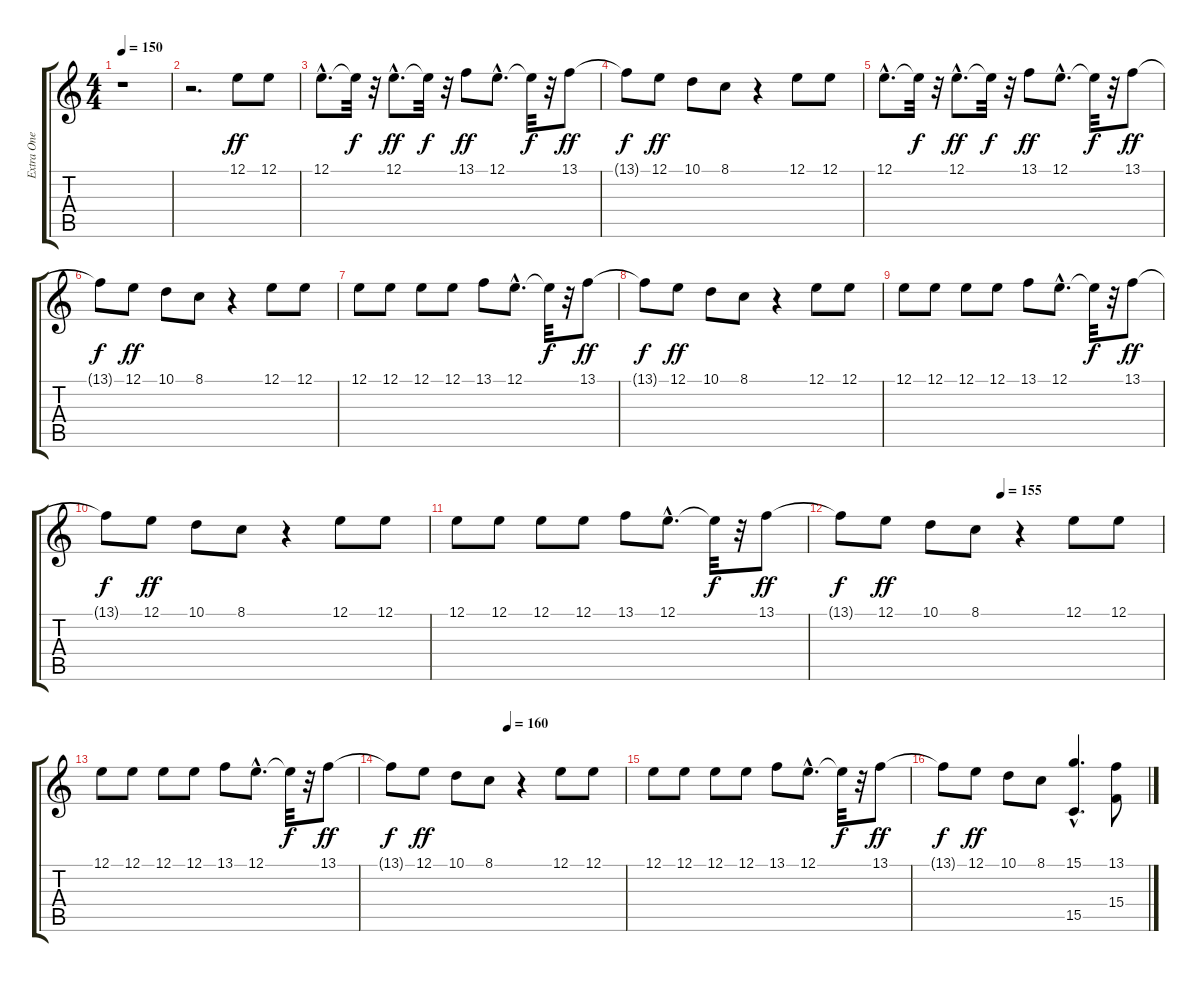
\track ("Extra One" "Extra One") {instrument trumpet}
\staff {score tabs}
\tuning (E4 B3 G3 D3 A2 E2) {hide}
\ts (4 4)
\tempo 150
\clef g2
\ks c
r.1{dy f} |
r.2{d} 12.1.8{dy ff} 12.1.8 |
12.1{hac}.8{d} 12.1{t}.32{dy f} r.32 12.1{hac}.8{d dy ff} 12.1{t}.32{dy f} r.32 13.1.8{dy ff} 12.1{hac}.8{d} 12.1{t}.32{dy f} r.32 13.1.8{dy ff} |
13.1{t}.8{dy f} 12.1.8{dy ff} 10.1.8 8.1.8 r.4 12.1.8 12.1.8 |
12.1{hac}.8{d} 12.1{t}.32{dy f} r.32 12.1{hac}.8{d dy ff} 12.1{t}.32{dy f} r.32 13.1.8{dy ff} 12.1{hac}.8{d} 12.1{t}.32{dy f} r.32 13.1.8{dy ff} |
13.1{t}.8{dy f} 12.1.8{dy ff} 10.1.8 8.1.8 r.4 12.1.8 12.1.8 |
12.1.8 12.1.8 12.1.8 12.1.8 13.1.8 12.1{hac}.8{d} 12.1{t}.32{dy f} r.32 13.1.8{dy ff} |
13.1{t}.8{dy f} 12.1.8{dy ff} 10.1.8 8.1.8 r.4 12.1.8 12.1.8 |
12.1.8 12.1.8 12.1.8 12.1.8 13.1.8 12.1{hac}.8{d} 12.1{t}.32{dy f} r.32 13.1.8{dy ff} |
13.1{t}.8{dy f} 12.1.8{dy ff} 10.1.8 8.1.8 r.4 12.1.8 12.1.8 |
12.1.8 12.1.8 12.1.8 12.1.8 13.1.8 12.1{hac}.8{d} 12.1{t}.32{dy f} r.32 13.1.8{dy ff} |
\tempo (155 0.5)
13.1{t}.8{dy f} 12.1.8{dy ff} 10.1.8 8.1.8 r.4 12.1.8 12.1.8 |
12.1.8 12.1.8 12.1.8 12.1.8 13.1.8 12.1{hac}.8{d} 12.1{t}.32{dy f} r.32 13.1.8{dy ff} |
\tempo (160 0.5)
13.1{t}.8{dy f} 12.1.8{dy ff} 10.1.8 8.1.8 r.4 12.1.8 12.1.8 |
12.1.8 12.1.8 12.1.8 12.1.8 13.1.8 12.1{hac}.8{d} 12.1{t}.32{dy f} r.32 13.1.8{dy ff} |
13.1{t}.8{dy f} 12.1.8{dy ff} 10.1.8 8.1.8 (15.1{hac} 15.5{hac}).4{d} (13.1 15.4).8
